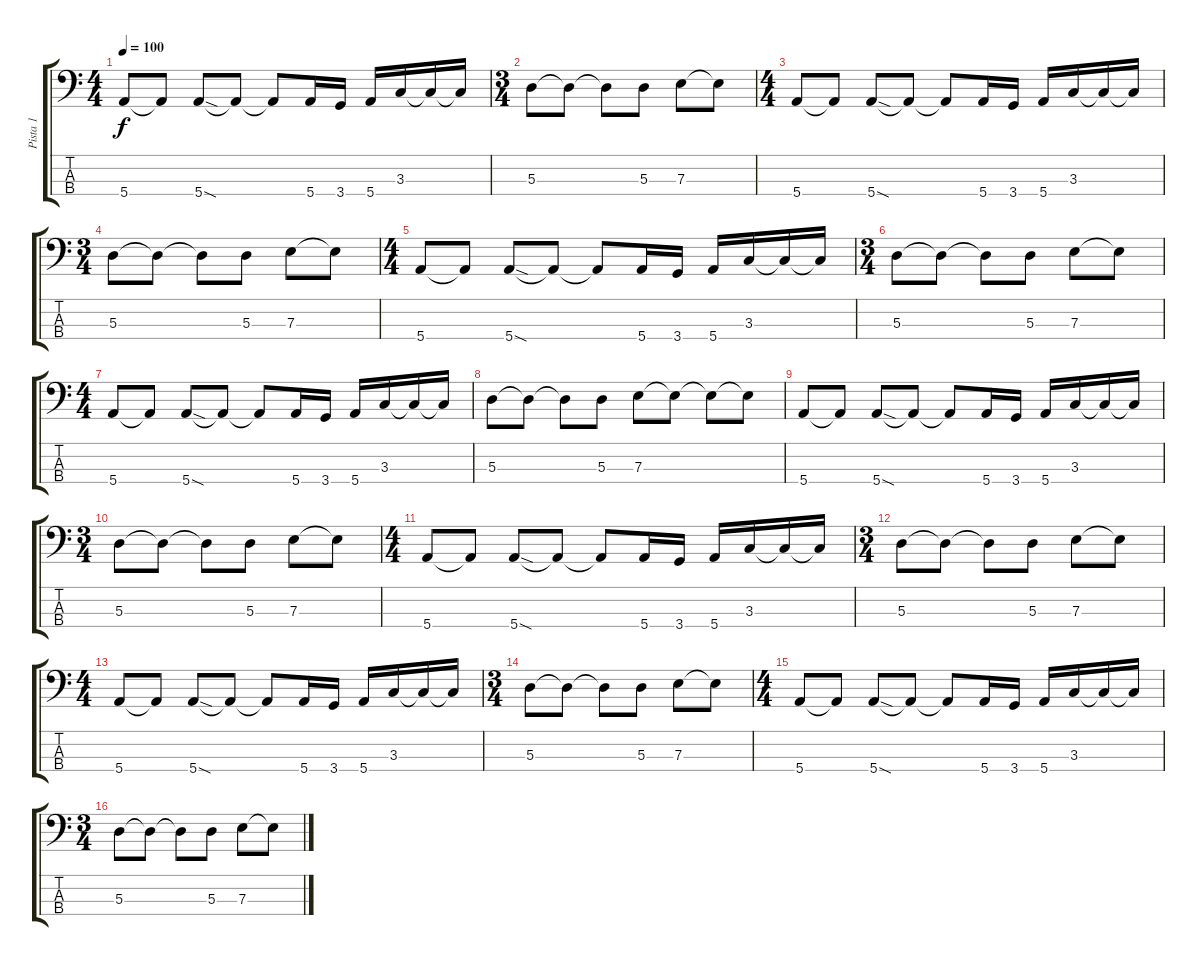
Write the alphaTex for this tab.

\track ("Pista 1" "Pista 1") {instrument synthbass1}
\staff {score tabs}
\tuning (G2 D2 A1 E1) {hide}
\ts (4 4)
\tempo 100
\clef f4
\ks c
5.4.8{dy f instrument electricbassfinger} 5.4{t}.8 5.4{sod}.8 5.4{t}.8 5.4{t}.8 5.4.16 3.4.16 5.4.16 3.3.16 3.3{t}.16 3.3{t}.16 |
\ts (3 4)
5.3.8 5.3{t}.8 5.3{t}.8 5.3.8 7.3.8 7.3{t}.8 |
\ts (4 4)
5.4.8 5.4{t}.8 5.4{sod}.8 5.4{t}.8 5.4{t}.8 5.4.16 3.4.16 5.4.16 3.3.16 3.3{t}.16 3.3{t}.16 |
\ts (3 4)
5.3.8 5.3{t}.8 5.3{t}.8 5.3.8 7.3.8 7.3{t}.8 |
\ts (4 4)
5.4.8 5.4{t}.8 5.4{sod}.8 5.4{t}.8 5.4{t}.8 5.4.16 3.4.16 5.4.16 3.3.16 3.3{t}.16 3.3{t}.16 |
\ts (3 4)
5.3.8 5.3{t}.8 5.3{t}.8 5.3.8 7.3.8 7.3{t}.8 |
\ts (4 4)
5.4.8 5.4{t}.8 5.4{sod}.8 5.4{t}.8 5.4{t}.8 5.4.16 3.4.16 5.4.16 3.3.16 3.3{t}.16 3.3{t}.16 |
5.3.8 5.3{t}.8 5.3{t}.8 5.3.8 7.3.8 7.3{t}.8 7.3{t}.8 7.3{t}.8 |
5.4.8{instrument synthbass1} 5.4{t}.8 5.4{sod}.8 5.4{t}.8 5.4{t}.8 5.4.16 3.4.16 5.4.16 3.3.16 3.3{t}.16 3.3{t}.16 |
\ts (3 4)
5.3.8 5.3{t}.8 5.3{t}.8 5.3.8 7.3.8 7.3{t}.8 |
\ts (4 4)
5.4.8 5.4{t}.8 5.4{sod}.8 5.4{t}.8 5.4{t}.8 5.4.16 3.4.16 5.4.16 3.3.16 3.3{t}.16 3.3{t}.16 |
\ts (3 4)
5.3.8 5.3{t}.8 5.3{t}.8 5.3.8 7.3.8 7.3{t}.8 |
\ts (4 4)
5.4.8{instrument synthbass1} 5.4{t}.8 5.4{sod}.8 5.4{t}.8 5.4{t}.8 5.4.16 3.4.16 5.4.16 3.3.16 3.3{t}.16 3.3{t}.16 |
\ts (3 4)
5.3.8 5.3{t}.8 5.3{t}.8 5.3.8 7.3.8 7.3{t}.8 |
\ts (4 4)
5.4.8 5.4{t}.8 5.4{sod}.8 5.4{t}.8 5.4{t}.8 5.4.16 3.4.16 5.4.16 3.3.16 3.3{t}.16 3.3{t}.16 |
\ts (3 4)
5.3.8 5.3{t}.8 5.3{t}.8 5.3.8 7.3.8 7.3{t}.8
